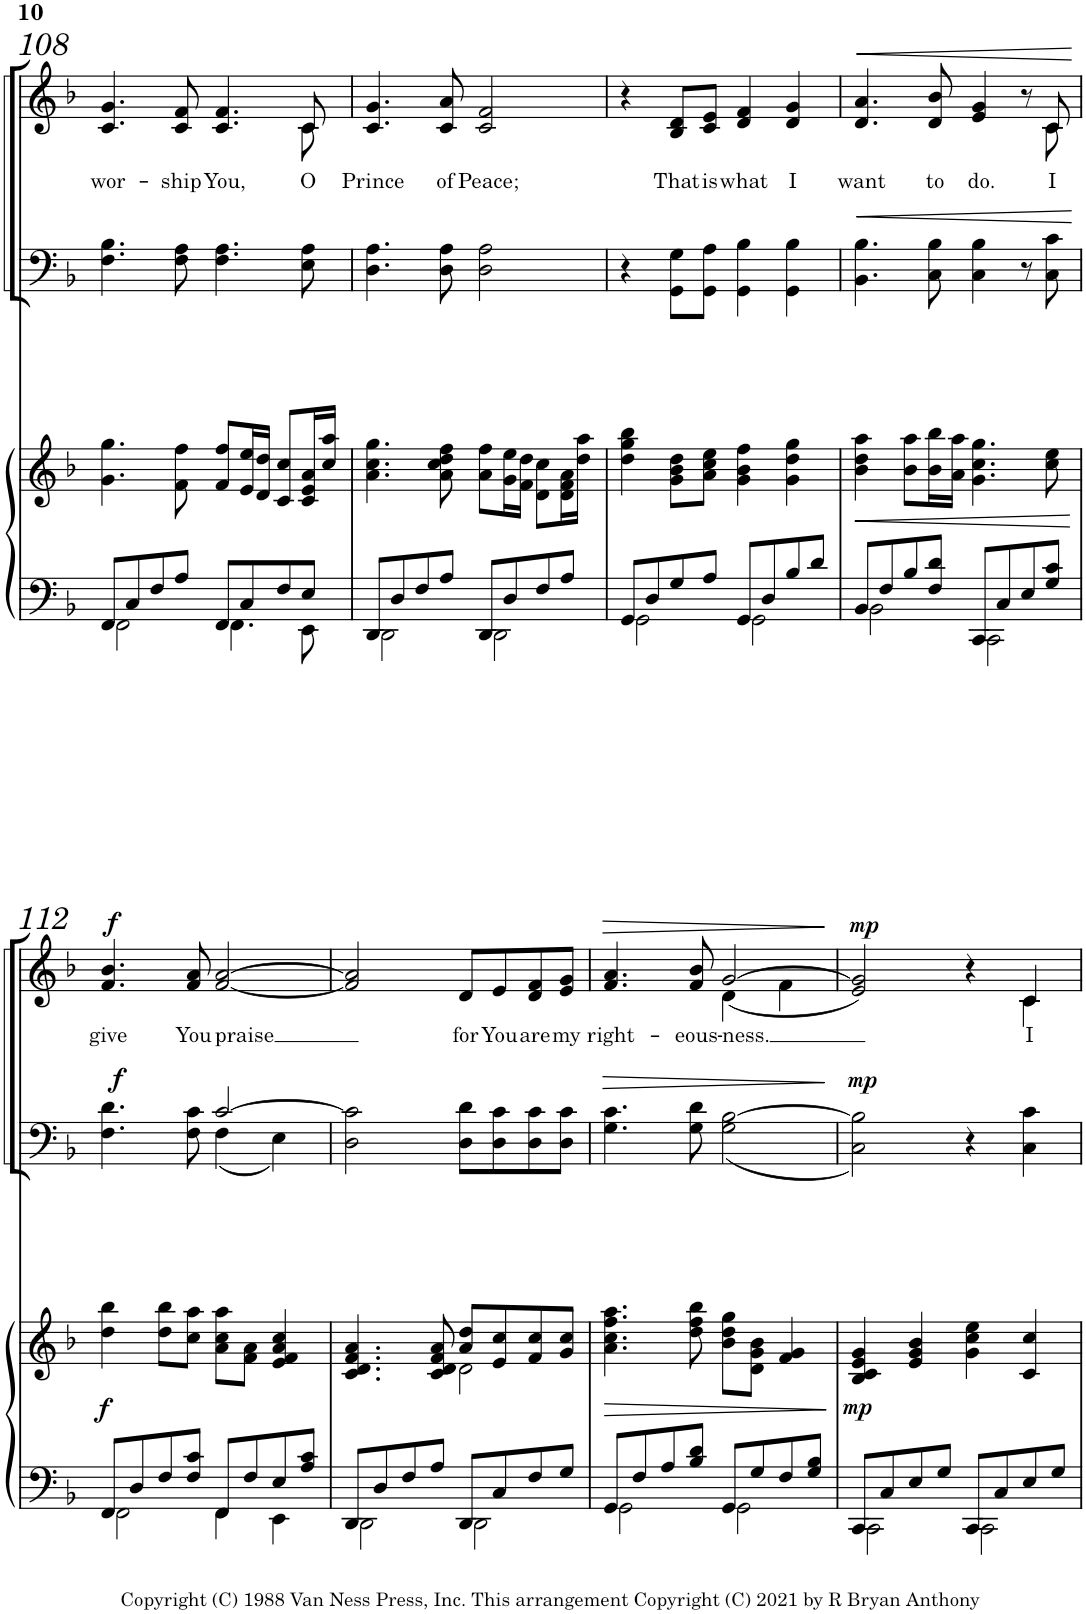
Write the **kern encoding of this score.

**kern	**kern	**dynam	**kern	**dynam	**kern	**text	**dynam
*part3	*part3	*part3	*part2	*part2	*part1	*part1	*part1
*staff4	*staff3	*staff3/4	*staff2	*staff2	*staff1	*staff1	*staff1
*I"Piano	*	*	*I"T B	*	*I"S A	*	*
*I'Pno	*	*	*	*	*	*	*
!!LO:PB:g=z
*clefF4	*clefG2	*	*clefF4	*	*clefG2	*	*
*k[b-]	*k[b-]	*	*k[b-]	*	*k[b-]	*	*
*M4/4	*M4/4	*	*M4/4	*	*M4/4	*	*
=108	=108	=108	=108	=108	=108	=108	=108
*^	*	*	*	*	*	*	*
!	!	!	!	!	!	!	!LO:LY:b	!
*	*	*	*	*	*	*^	*	*
8FF/L	2FF\	4.g\ 4.gg\	.	4.F\ 4.B-\	.	4.c/ 4.g/	2..ryy	wor-	.
8C/	.	.	.	.	.	.	.	.	.
8F/	.	.	.	.	.	.	.	.	.
!	!	!	!	!	!	!	!	!LO:LY:b	!
8A/J	.	8f\ 8ff\	.	8F\ 8A\	.	8c/ 8f/	.	-ship	.
!	!	!	!	!	!	!	!	!LO:LY:b	!
8FF/L	4.FF\	8f/ 8ff/L	.	4.F\ 4.A\	.	4.c/ 4.f/	.	You,	.
8C/	.	16e/ 16ee/L	.	.	.	.	.	.	.
.	.	16d/ 16dd/JJ	.	.	.	.	.	.	.
8F/	.	8c/ 8cc/L	.	.	.	.	.	.	.
!	!	!	!	!	!	!	!	!LO:LY:b	!
8E/J	8EE\	16c/ 16e/ 16a/L	.	8E\ 8A\	.	8c/	8c\	O	.
.	.	16cc/ 16aa/JJ	.	.	.	.	.	.	.
*	*	*	*	*	*	*v	*v	*	*
=109	=109	=109	=109	=109	=109	=109	=109	=109
!	!	!	!	!	!	!	!LO:LY:b	!
8DD/L	2DD\	4.a\ 4.cc\ 4.gg\	.	4.D\ 4.A\	.	4.c/ 4.g/	Prince	.
8D/	.	.	.	.	.	.	.	.
8F/	.	.	.	.	.	.	.	.
!	!	!	!	!	!	!	!LO:LY:b	!
8A/J	.	8a\ 8cc\ 8dd\ 8ff\	.	8D\ 8A\	.	8c/ 8a/	of	.
!	!	!	!	!	!	!	!LO:LY:b	!
8DD/L	2DD\	8a\ 8ff\L	.	2D\ 2A\	.	2c/ 2f/	Peace;	.
8D/	.	16g\ 16ee\L	.	.	.	.	.	.
.	.	16f\ 16dd\JJ	.	.	.	.	.	.
8F/	.	8d\ 8cc\L	.	.	.	.	.	.
8A/J	.	16d\ 16f\ 16a\L	.	.	.	.	.	.
.	.	16dd\ 16aa\JJ	.	.	.	.	.	.
=110	=110	=110	=110	=110	=110	=110	=110	=110
8GG/L	2GG\	4dd\ 4gg\ 4bb-\	.	4r	.	4r	.	.
8D/	.	.	.	.	.	.	.	.
!	!	!	!	!	!	!	!LO:LY:b	!
8G/	.	8g\ 8b-\ 8dd\L	.	8GG\ 8G\L	.	8B-/ 8d/L	That	.
!	!	!	!	!	!	!	!LO:LY:b	!
8A/J	.	8a\ 8cc\ 8ee\J	.	8GG\ 8A\J	.	8c/ 8e/J	is	.
!	!	!	!	!	!	!	!LO:LY:b	!
8GG/L	2GG\	4g\ 4b-\ 4ff\	.	4GG\ 4B-\	.	4d/ 4f/	what	.
8D/	.	.	.	.	.	.	.	.
!	!	!	!	!	!	!	!LO:LY:b	!
8B-/	.	4g\ 4dd\ 4gg\	.	4GG\ 4B-\	.	4d/ 4g/	I	.
8d/J	.	.	.	.	.	.	.	.
=111	=111	=111	=111	=111	=111	=111	=111	=111
!	!	!	!LO:HP:b	!	!LO:HP:b	!	!LO:LY:b	!LO:HP:b
*	*	*	*	*	*	*^	*	*
8BB-/L	2BB-\	4b-\ 4dd\ 4aa\	<	4.BB-\ 4.B-\	<	4.d/ 4.a/	2..ryy	want	<
8F/	.	.	.	.	.	.	.	.	.
8B-/	.	8b-\ 8aa\L	.	.	.	.	.	.	.
!	!	!	!	!	!	!	!	!LO:LY:b	!
8F/ 8d/J	.	16b-\ 16bb-\L	.	8C\ 8B-\	.	8d/ 8b-/	.	to	.
.	.	16a\ 16aa\JJ	.	.	.	.	.	.	.
!	!	!	!	!	!	!	!	!LO:LY:b	!
8CC/L	2CC\	4.g\ 4.cc\ 4.gg\	.	4C\ 4B-\	.	4e/ 4g/	.	do.	.
8C/	.	.	.	.	.	.	.	.	.
8E/	.	.	.	8r	.	8r	.	.	.
!	!	!	!	!	!	!	!	!LO:LY:b	!
8G/ 8c/J	.	8cc\ 8ee\	.	8C\ 8c\	.	8c/	8c\	I	.
*v	*v	*	*	*	*	*v	*v	*	*
.	.	[	.	[	.	.	[
!!LO:LB:g=z
=112	=112	=112	=112	=112	=112	=112	=112
*^	*	*	*^	*	*	*	*
!	!	!	!LO:DY:b	!	!	!LO:DY:a	!	!LO:LY:b	!LO:DY:a
8FF/L	2FF\	4dd\ 4bb-\	f	4.F\ 4.d\	2ryy	f	4.f/ 4.b-/	give	f
8D/	.	.	.	.	.	.	.	.	.
8F/	.	8dd\ 8bb-\L	.	.	.	.	.	.	.
!	!	!	!	!	!	!	!	!LO:LY:b	!
8F/ 8c/J	.	8cc\ 8aa\J	.	8F\ 8c\	.	.	8f/ 8a/	You	.
!	!	!	!	!	!	!	!	!LO:LY:b	!
8FF/L	4FF\	8a\ 8cc\ 8aa\L	.	[2c/	(4F\	.	[2f/ [2a/	praise	.
8F/	.	8f\ 8a\J	.	.	.	.	.	.	.
8E/	4EE\	4e/ 4f/ 4a/ 4cc/	.	.	4E\)	.	.	.	.
8A/ 8c/J	.	.	.	.	.	.	.	.	.
*	*	*	*	*v	*v	*	*	*	*
=113	=113	=113	=113	=113	=113	=113	=113	=113
*	*	*^	*	*	*	*	*	*
8DD/L	2DD\	4.c/ 4.d/ 4.f/ 4.a/	2ryy	.	2D\ 2c\]	.	2f/] 2a/]	.	.
8D/	.	.	.	.	.	.	.	.	.
8F/	.	.	.	.	.	.	.	.	.
8A/J	.	8c/ 8d/ 8f/ 8a/	.	.	.	.	.	.	.
!	!	!	!	!	!	!	!	!LO:LY:b	!
8DD/L	2DD\	8a/ 8dd/L	2d\	.	8D\ 8d\L	.	8d/L	for	.
!	!	!	!	!	!	!	!	!LO:LY:b	!
8C/	.	8e/ 8cc/	.	.	8D\ 8c\	.	8e/	You	.
!	!	!	!	!	!	!	!	!LO:LY:b	!
8F/	.	8f/ 8cc/	.	.	8D\ 8c\	.	8d/ 8f/	are	.
!	!	!	!	!	!	!	!	!LO:LY:b	!
8G/J	.	8g/ 8cc/J	.	.	8D\ 8c\J	.	8e/ 8g/J	my	.
*	*	*v	*v	*	*	*	*	*	*
=114	=114	=114	=114	=114	=114	=114	=114	=114
!	!	!	!LO:HP:b	!	!LO:HP:b	!	!LO:LY:b	!LO:HP:b
*	*	*	*	*	*	*^	*	*
8GG/L	2GG\	4.a\ 4.cc\ 4.ff\ 4.aa\	>	4.G\ 4.c\	>	4.f/ 4.a/	2ryy	right-	>
8F/	.	.	.	.	.	.	.	.	.
8A/	.	.	.	.	.	.	.	.	.
!	!	!	!	!	!	!	!	!LO:LY:b	!
8B-/ 8d/J	.	8dd\ 8ff\ 8bb-\	.	8G\ 8d\	.	8f/ 8b-/	.	-eous-	.
!	!	!	!	!	!	!	!	!LO:LY:b	!
8GG/L	2GG\	8b-\ 8dd\ 8gg\L	.	(<2G\ [2B-\	.	[2g/	(4d\	-ness.	.
8G/	.	8d\ 8g\ 8b-\J	.	.	.	.	.	.	.
8F/	.	4f/ 4g/	.	.	.	.	4f\	.	.
8G/ 8B-/J	.	.	.	.	.	.	.	.	.
*v	*v	*	*	*	*	*v	*v	*	*
.	.	]	.	]	.	.	]
=115	=115	=115	=115	=115	=115	=115	=115
*^	*	*	*	*	*^	*	*
!	!	!	!LO:DY:b	!	!LO:DY:a	!	!	!	!LO:DY:a
8CC/L	2CC\	4B-/ 4c/ 4e/ 4g/	mp	2C\ 2B-\])	mp	2e/ 2g/])	2.ryy	.	mp
8C/	.	.	.	.	.	.	.	.	.
8E/	.	4e/ 4g/ 4b-/	.	.	.	.	.	.	.
8G/J	.	.	.	.	.	.	.	.	.
8CC/L	2CC\	4g\ 4cc\ 4ee\	.	4r	.	4r	.	.	.
8C/	.	.	.	.	.	.	.	.	.
!	!	!	!	!	!	!	!	!LO:LY:b	!
8E/	.	4c/ 4cc/	.	4C\ 4c\	.	4c/	4c\	I	.
8G/J	.	.	.	.	.	.	.	.	.
*v	*v	*	*	*	*	*v	*v	*	*
=	=	=	=	=	=	=	=
*-	*-	*-	*-	*-	*-	*-	*-
